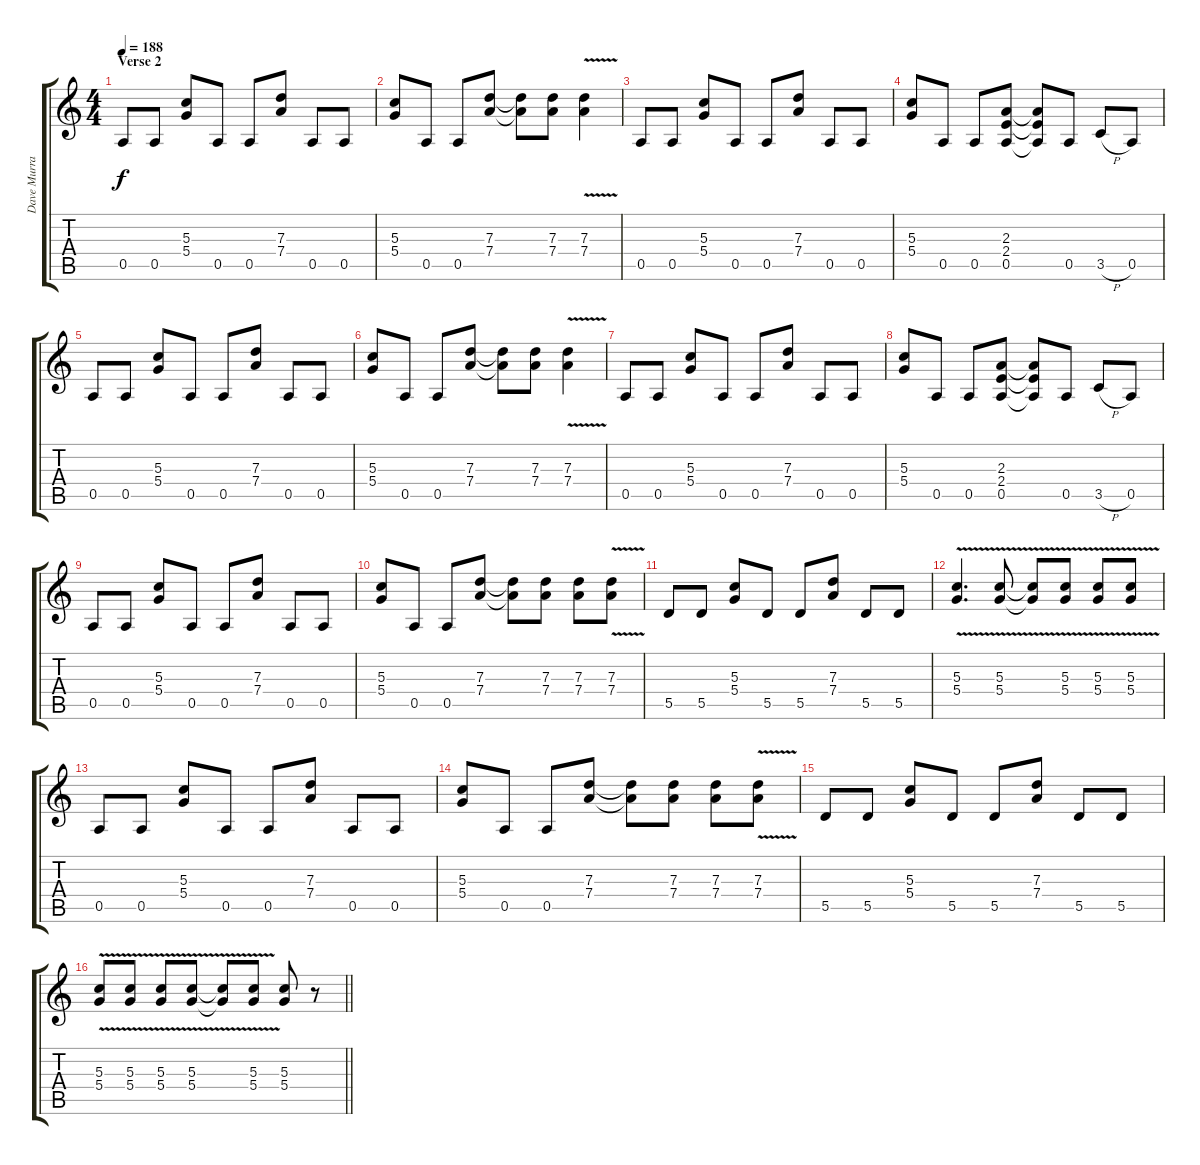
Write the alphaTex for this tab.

\track ("Dave Murray" "Dave Murra") {instrument distortionguitar}
\staff {score tabs}
\tuning (E4 B3 G3 D3 A2 E2) {hide}
\ts (4 4)
\section ("" "Verse 2")
\tempo 188
\clef g2
\ks c
0.5.8{dy f} 0.5.8 (5.3 5.4).8 0.5.8 0.5.8 (7.3 7.4).8 0.5.8 0.5.8 |
(5.3 5.4).8 0.5.8 0.5.8 (7.3 7.4).8 (7.3{t} 7.4{t}).8 (7.3 7.4).8 (7.3{v} 7.4{v}).4 |
0.5.8 0.5.8 (5.3 5.4).8 0.5.8 0.5.8 (7.3 7.4).8 0.5.8 0.5.8 |
(5.3 5.4).8 0.5.8 0.5.8 (2.3 2.4 0.5).8 (2.3{t} 2.4{t} 0.5{t}).8 0.5.8 3.5{h}.8 0.5.8 |
0.5.8 0.5.8 (5.3 5.4).8 0.5.8 0.5.8 (7.3 7.4).8 0.5.8 0.5.8 |
(5.3 5.4).8 0.5.8 0.5.8 (7.3 7.4).8 (7.3{t} 7.4{t}).8 (7.3 7.4).8 (7.3{v} 7.4{v}).4 |
0.5.8 0.5.8 (5.3 5.4).8 0.5.8 0.5.8 (7.3 7.4).8 0.5.8 0.5.8 |
(5.3 5.4).8 0.5.8 0.5.8 (2.3 2.4 0.5).8 (2.3{t} 2.4{t} 0.5{t}).8 0.5.8 3.5{h}.8 0.5.8 |
0.5.8 0.5.8 (5.3 5.4).8 0.5.8 0.5.8 (7.3 7.4).8 0.5.8 0.5.8 |
(5.3 5.4).8 0.5.8 0.5.8 (7.3 7.4).8 (7.3{t} 7.4{t}).8 (7.3 7.4).8 (7.3 7.4).8 (7.3{v} 7.4{v}).8 |
5.5.8 5.5.8 (5.3 5.4).8 5.5.8 5.5.8 (7.3 7.4).8 5.5.8 5.5.8 |
(5.3{v} 5.4{v}).4{d} (5.3{v} 5.4{v}).8 (5.3{t} 5.4{t}).8 (5.3{v} 5.4{v}).8 (5.3{v} 5.4{v}).8 (5.3{v} 5.4{v}).8 |
0.5.8 0.5.8 (5.3 5.4).8 0.5.8 0.5.8 (7.3 7.4).8 0.5.8 0.5.8 |
(5.3 5.4).8 0.5.8 0.5.8 (7.3 7.4).8 (7.3{t} 7.4{t}).8 (7.3 7.4).8 (7.3 7.4).8 (7.3{v} 7.4{v}).8 |
5.5.8 5.5.8 (5.3 5.4).8 5.5.8 5.5.8 (7.3 7.4).8 5.5.8 5.5.8 |
\barLineRight lightlight
(5.3{v} 5.4{v}).8 (5.3{v} 5.4{v}).8 (5.3{v} 5.4{v}).8 (5.3{v} 5.4{v}).8 (5.3{t} 5.4{t}).8 (5.3{v} 5.4{v}).8 (5.3 5.4).8 r.8
